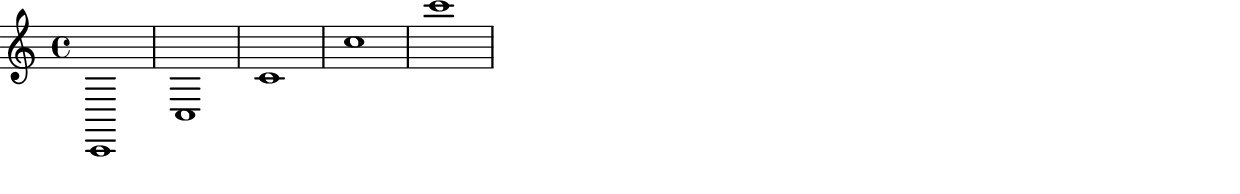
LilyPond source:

%%% Generated by music-score %%%
\include "lilypond-book-preamble.ly"
\paper {
  #(define dump-extents #t)

  indent = 0\mm
  line-width = 210\mm - 2.0 * 0.4\in
  ragged-right = ##t
  force-assignment = #""
  line-width = #(- line-width (* mm  3.000000))
}
\header {
  title = ""
  composer = ""
}
\layout {
}

<<
    \new Staff {   \set Staff.instrumentName = "" \set Staff.shortInstrumentName = "" \time 4/4 \clef treble c,1 c1 c'1 c''1 c'''1
               }
>>